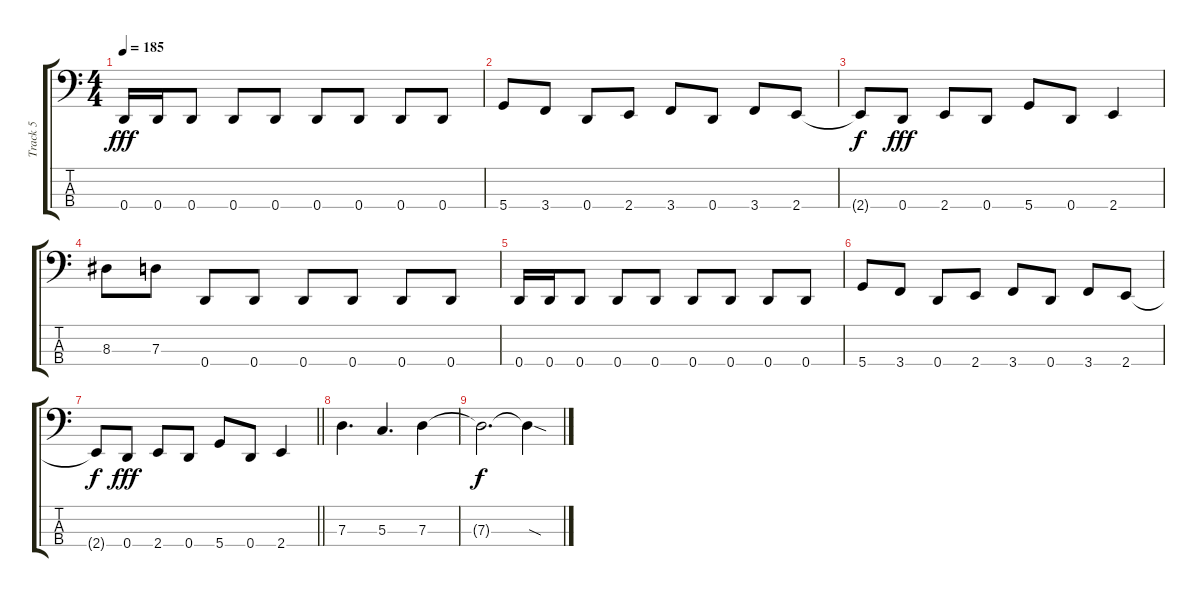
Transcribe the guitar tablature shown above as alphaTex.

\track ("Track 5" "Track 5") {instrument electricbasspick}
\staff {score tabs}
\tuning (F2 C2 G1 D1) {hide}
\ts (4 4)
\tempo 185
\clef f4
\ks c
0.4.16{dy fff} 0.4.16 0.4.8 0.4.8 0.4.8 0.4.8 0.4.8 0.4.8 0.4.8 |
5.4.8 3.4.8 0.4.8 2.4.8 3.4.8 0.4.8 3.4.8 2.4.8 |
2.4{t}.8{dy f} 0.4.8{dy fff} 2.4.8 0.4.8 5.4.8 0.4.8 2.4.4 |
8.3.8 7.3.8 0.4.8 0.4.8 0.4.8 0.4.8 0.4.8 0.4.8 |
0.4.16 0.4.16 0.4.8 0.4.8 0.4.8 0.4.8 0.4.8 0.4.8 0.4.8 |
5.4.8 3.4.8 0.4.8 2.4.8 3.4.8 0.4.8 3.4.8 2.4.8 |
\barLineRight lightlight
2.4{t}.8{dy f} 0.4.8{dy fff} 2.4.8 0.4.8 5.4.8 0.4.8 2.4.4 |
7.3.4{d} 5.3.4{d} 7.3.4 |
7.3{t}.2{d dy f} 7.3{sod t}.4
